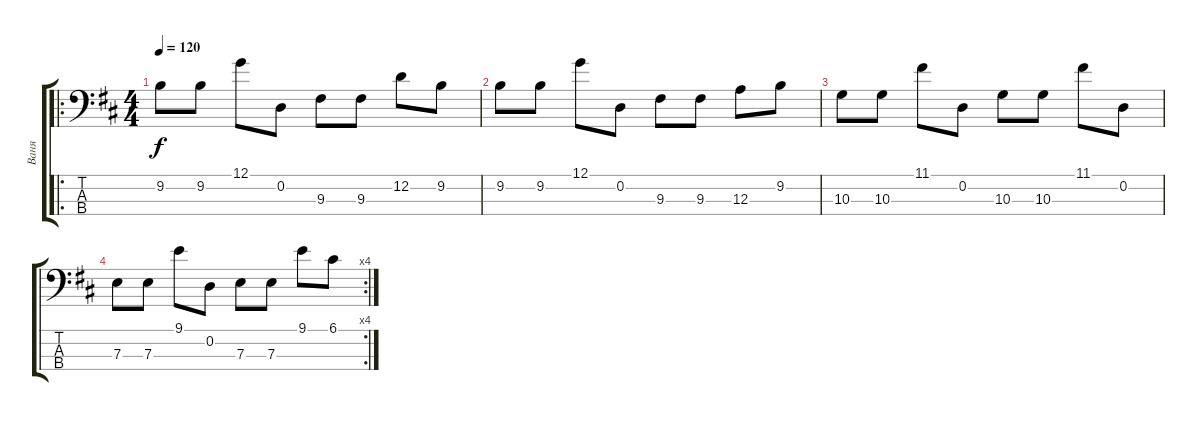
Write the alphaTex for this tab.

\track ("Ваня" "Ваня") {instrument electricbasspick}
\staff {score tabs}
\tuning (G2 D2 A1 D1) {hide}
\ro
\ts (4 4)
\tempo 120
\clef f4
\ks bminor
9.2.8{dy f} 9.2.8 12.1.8 0.2.8 9.3.8 9.3.8 12.2.8 9.2.8 |
9.2.8 9.2.8 12.1.8 0.2.8 9.3.8 9.3.8 12.3.8 9.2.8 |
10.3.8 10.3.8 11.1.8 0.2.8 10.3.8 10.3.8 11.1.8 0.2.8 |
\rc 4
7.3.8 7.3.8 9.1.8 0.2.8 7.3.8 7.3.8 9.1.8 6.1.8
